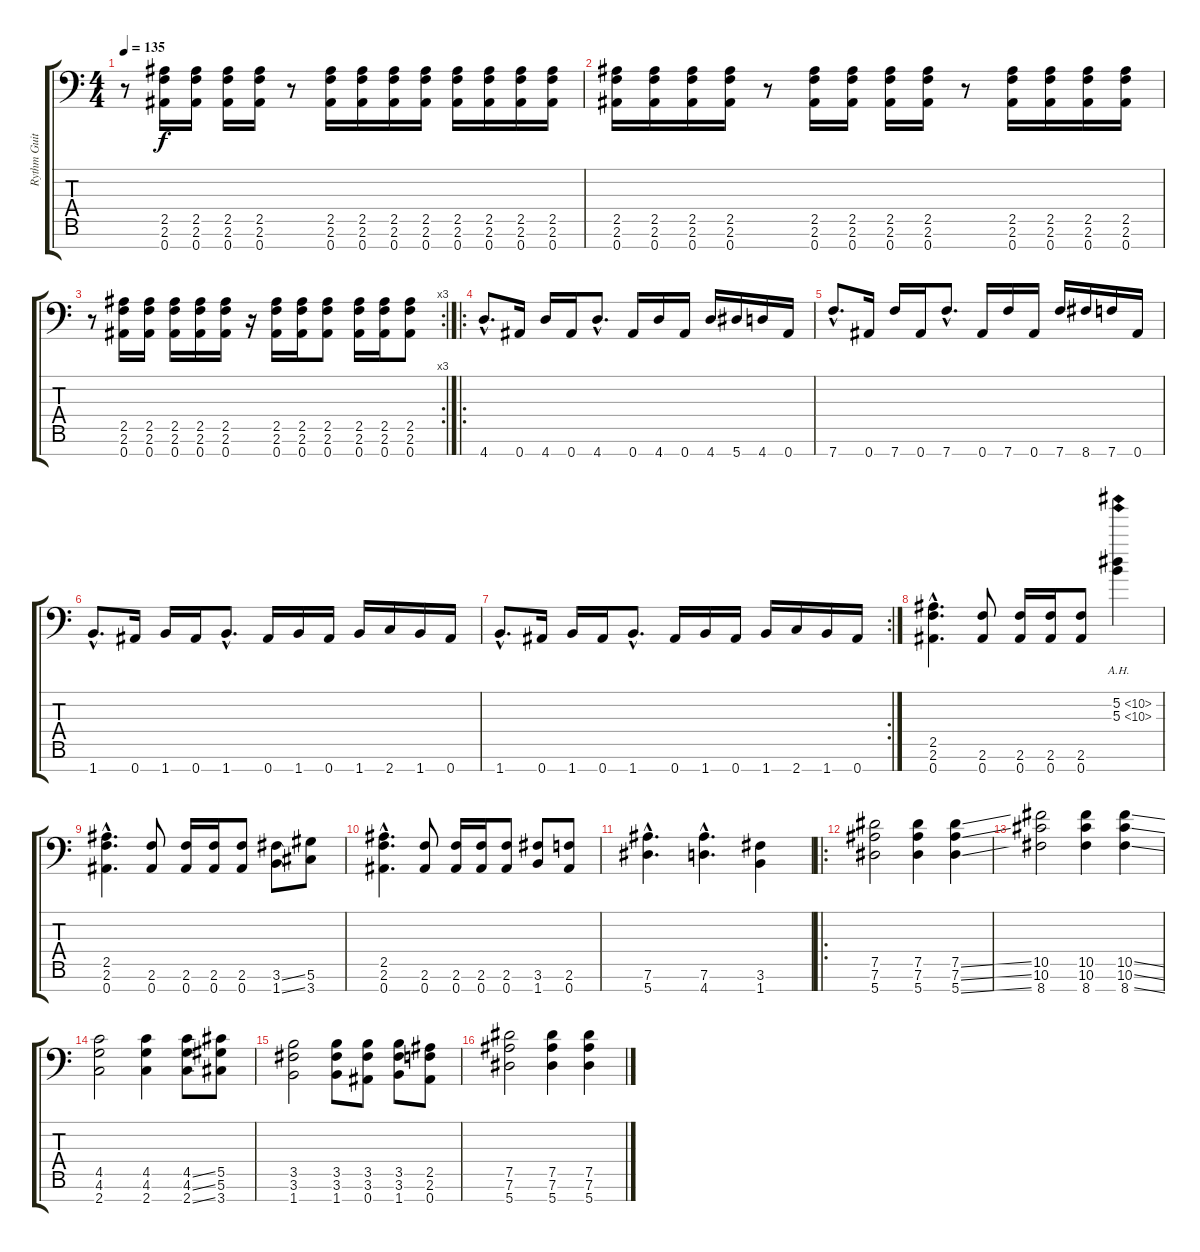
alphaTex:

\track ("Rythm Guitar" "Rythm Guit") {instrument distortionguitar}
\staff {score tabs}
\tuning (Eb4 Bb3 Gb3 Db3 Ab2 Eb2 Bb1) {hide}
\ts (4 4)
\tempo 135
\clef f4
\ks c
r.8{dy f} (2.5 2.6 0.7).16 (2.5 2.6 0.7).16 (2.5 2.6 0.7).16 (2.5 2.6 0.7).16 r.8 (2.5 2.6 0.7).16 (2.5 2.6 0.7).16 (2.5 2.6 0.7).16 (2.5 2.6 0.7).16 (2.5 2.6 0.7).16 (2.5 2.6 0.7).16 (2.5 2.6 0.7).16 (2.5 2.6 0.7).16 |
(2.5 2.6 0.7).16 (2.5 2.6 0.7).16 (2.5 2.6 0.7).16 (2.5 2.6 0.7).16 r.8 (2.5 2.6 0.7).16 (2.5 2.6 0.7).16 (2.5 2.6 0.7).16 (2.5 2.6 0.7).16 r.8 (2.5 2.6 0.7).16 (2.5 2.6 0.7).16 (2.5 2.6 0.7).16 (2.5 2.6 0.7).16 |
\rc 3
r.8 (2.5 2.6 0.7).16 (2.5 2.6 0.7).16 (2.5 2.6 0.7).16 (2.5 2.6 0.7).16 (2.5 2.6 0.7).16 r.16 (2.5 2.6 0.7).16 (2.5 2.6 0.7).16 (2.5 2.6 0.7).8 (2.5 2.6 0.7).16 (2.5 2.6 0.7).16 (2.5 2.6 0.7).8 |
\ro
4.7{hac}.8{d} 0.7.16 4.7.16 0.7.16 4.7{hac}.8{d} 0.7.16 4.7.16 0.7.16 4.7.16 5.7.16 4.7.16 0.7.16 |
7.7{hac}.8{d} 0.7.16 7.7.16 0.7.16 7.7{hac}.8{d} 0.7.16 7.7.16 0.7.16 7.7.16 8.7.16 7.7.16 0.7.16 |
1.7{hac}.8{d} 0.7.16 1.7.16 0.7.16 1.7{hac}.8{d} 0.7.16 1.7.16 0.7.16 1.7.16 2.7.16 1.7.16 0.7.16 |
\rc 2
1.7{hac}.8{d} 0.7.16 1.7.16 0.7.16 1.7{hac}.8{d} 0.7.16 1.7.16 0.7.16 1.7.16 2.7.16 1.7.16 0.7.16 |
(2.5{hac} 2.6{hac} 0.7{hac}).4{d} (2.6 0.7).8 (2.6 0.7).16 (2.6 0.7).16 (2.6 0.7).8 (5.2{ah 5} 5.3{ah 5}).4 |
(2.5{hac} 2.6{hac} 0.7{hac}).4{d} (2.6 0.7).8 (2.6 0.7).16 (2.6 0.7).16 (2.6 0.7).8 (3.6{ss} 1.7{ss}).8 (5.6 3.7).8 |
(2.5{hac} 2.6{hac} 0.7{hac}).4{d} (2.6 0.7).8 (2.6 0.7).16 (2.6 0.7).16 (2.6 0.7).8 (3.6 1.7).8 (2.6 0.7).8 |
(7.6{hac} 5.7{hac}).4{d} (7.6{hac} 4.7{hac}).4{d} (3.6 1.7).4 |
\ro
(7.5 7.6 5.7).2 (7.5 7.6 5.7).4 (7.5{ss} 7.6{ss} 5.7{ss}).4 |
(10.5 10.6 8.7).2 (10.5 10.6 8.7).4 (10.5{ss} 10.6{ss} 8.7{ss}).4 |
(4.5 4.6 2.7).2 (4.5 4.6 2.7).4 (4.5{ss} 4.6{ss} 2.7{ss}).8 (5.5 5.6 3.7).8 |
(3.5 3.6 1.7).2 (3.5 3.6 1.7).8 (3.5 3.6 0.7).8 (3.5 3.6 1.7).8 (2.5 2.6 0.7).8 |
(7.5 7.6 5.7).2 (7.5 7.6 5.7).4 (7.5{ss} 7.6{ss} 5.7{ss}).4
